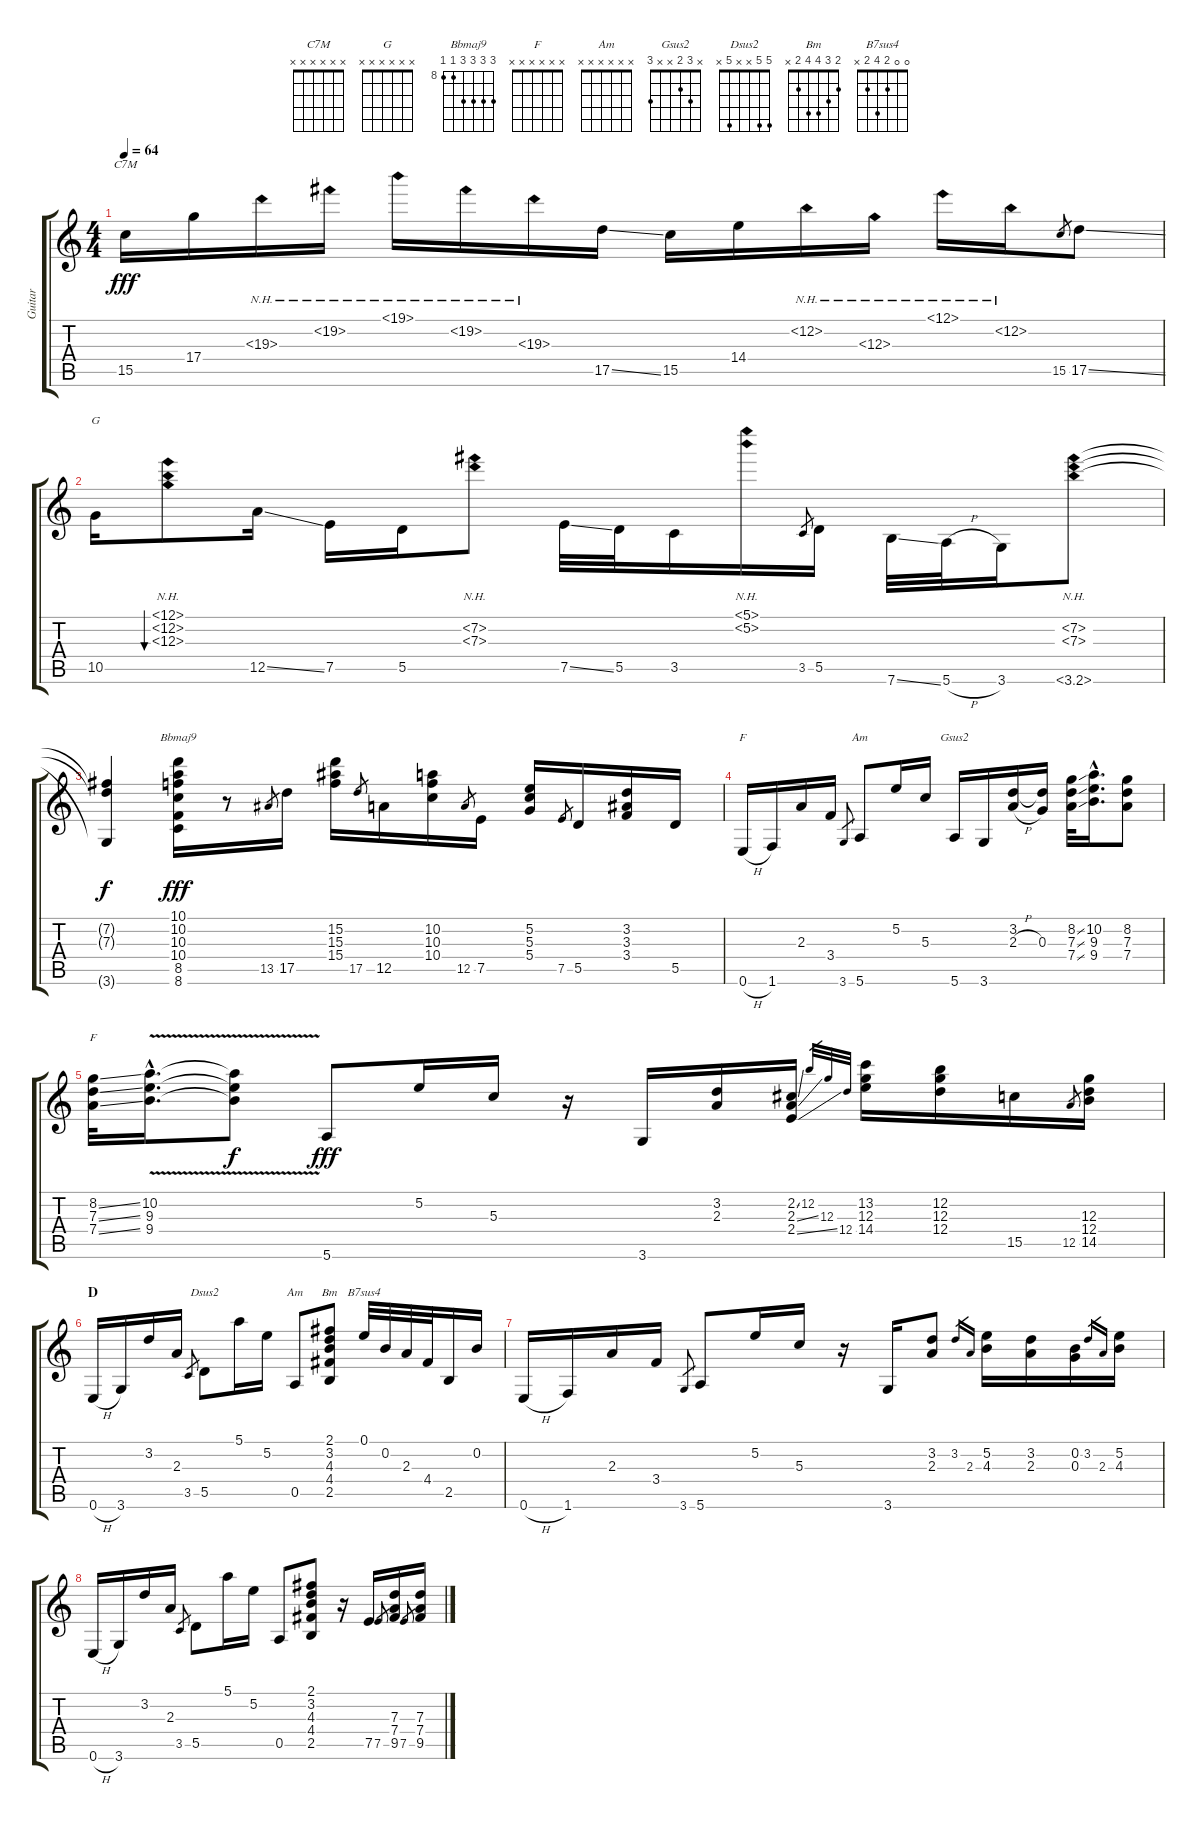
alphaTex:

\track ("Guitar" "Guitar") {instrument electricguitarclean}
\staff {score tabs}
\tuning (E4 B3 G3 D3 A2 E2) {hide}
\chord ("C7M" x x x x x x)
\chord ("G" x x x x x x)
\chord ("Bbmaj9" 10 10 10 10 8 8) {firstfret 8}
\chord ("F" x x 2 3 x 1)
\chord ("Am" x 5 5 x x 5)
\chord ("Gsus2" x 3 2 x x 3)
\chord ("F" x x x x x x)
\chord ("Dsus2" 5 5 x x 5 x)
\chord ("Am" x x x x x x)
\chord ("Bm" 2 3 4 4 2 x)
\chord ("B7sus4" 0 0 2 4 2 x)
\ts (4 4)
\tempo 64
\clef g2
\ks c
15.5.16{ch "C7M" dy fff} 17.4.16 19.3{nh}.16 19.2{nh}.16 19.1{nh}.16 19.2{nh}.16 19.3{nh}.16 17.5{ss}.16 15.5.16 14.4.16 12.2{nh}.16 12.3{nh}.16 12.1{nh}.16 12.2{nh}.16 15.5.8{gr} 17.5{ss}.8 |
10.5.16{ch "G"} (12.1{nh} 12.2{nh} 12.3{nh}).8{bu 60} 12.5{ss}.16 7.5.16 5.5.16 (7.2{nh} 7.3{nh}).8 7.5{ss}.32 5.5.32 3.5.16 (5.1{nh} 5.2{nh}).16 3.5.8{gr} 5.5.16 7.6{ss}.32 5.6{h}.32 3.6.16 (7.2{nh} 7.3{nh} 3.6{nh}).8 |
(7.2{t} 7.3{t} 3.6{t}).4{dy f} (10.1 10.2 10.3 10.4 8.5 8.6).16{ch "Bbmaj9" dy fff} r.8 13.5.8{gr} 17.5.16 (15.2 15.3 15.4).16 17.5.8{gr} 12.5.16 (10.2 10.3 10.4).16 12.5.8{gr} 7.5.16 (5.2 5.3 5.4).16 7.5.8{gr} 5.5.16 (3.2 3.3 3.4).16 5.5.16 |
0.6{h}.16{ch "F"} 1.6.16 2.3.16 3.4.16 3.6.8{gr} 5.6.8{ch "Am"} 5.2.16 5.3.16 5.6.16{ch "Gsus2"} 3.6.16 (3.2 2.3{h}).16 (3.2{t} 0.3).16 (8.2{ss} 7.3{ss} 7.4{ss}).32 (10.2{hac} 9.3{hac} 9.4{hac}).16{d} (8.2 7.3 7.4).8 |
(8.2{ss} 7.3{ss} 7.4{ss}).32{ch "F"} (10.2{v hac} 9.3{v hac} 9.4{v hac}).16{d} (10.2{t} 9.3{t} 9.4{t}).8{dy f} 5.6.8{dy fff} 5.2.16 5.3.16 r.16 3.6.16 (3.2 2.3).16 (2.2{ss} 2.3{ss} 2.4{ss}).16 12.2.32{gr} 12.3.32{gr} 12.4.32{gr} (13.2 12.3 14.4).16 (12.2 12.3 12.4).16 15.5.16 12.5.8{gr} (12.3 12.4 14.5).16 |
\section ("" "D")
0.6{h}.16 3.6.16 3.2.16 2.3.16 3.5.8{gr} 5.5.8{ch "Dsus2"} 5.1.16 5.2.16 0.5.8{ch "Am"} (2.1 3.2 4.3 4.4 2.5).8{ch "Bm"} 0.1.32{ch "B7sus4"} 0.2.32 2.3.32 4.4.32 2.5.16 0.2.16 |
0.6{h}.16 1.6.16 2.3.16 3.4.16 3.6.8{gr} 5.6.8 5.2.16 5.3.16 r.16 3.6.16 (3.2 2.3).8 3.2.16{gr} 2.3.16{gr} (5.2 4.3).16 (3.2 2.3).16 (0.2 0.3).16 3.2.16{gr} 2.3.16{gr} (5.2 4.3).16 |
0.6{h}.16 3.6.16 3.2.16 2.3.16 3.5.8{gr} 5.5.8 5.1.16 5.2.16 0.5.8 (2.1 3.2 4.3 4.4 2.5).8 r.16 7.5.16 7.5.8{gr} (7.3 7.4 9.5).16 7.5.8{gr} (7.3 7.4 9.5).16
